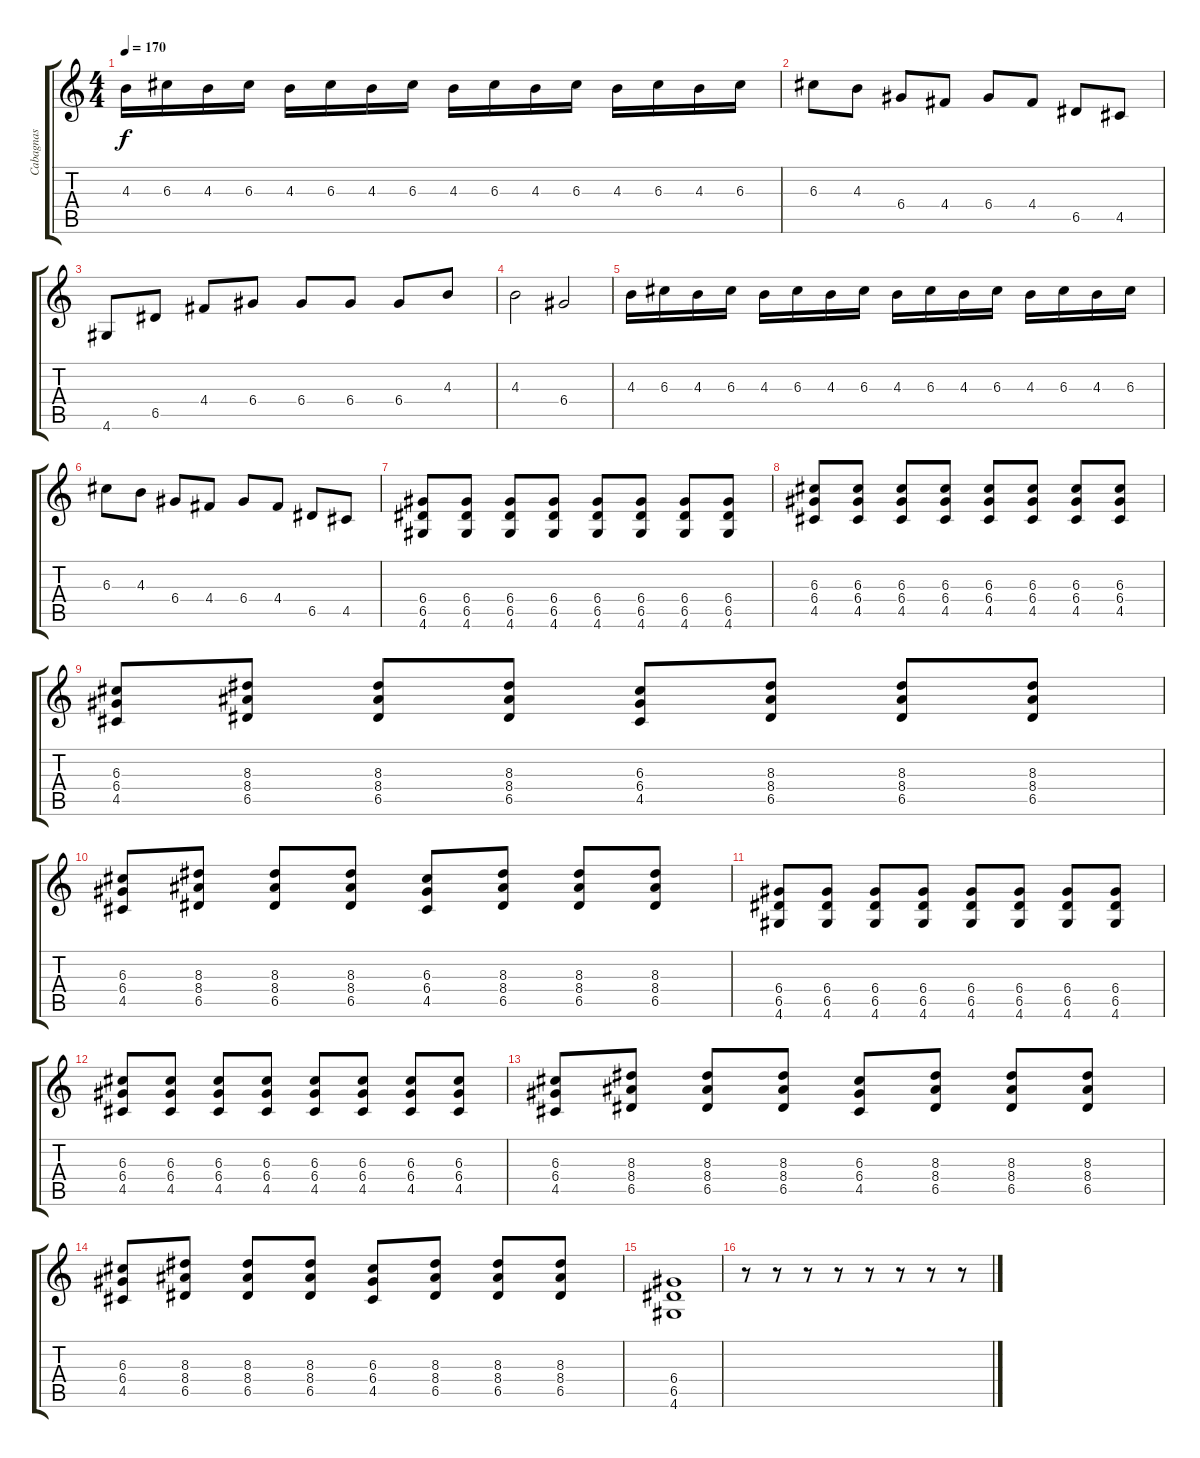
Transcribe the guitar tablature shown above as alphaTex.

\track ("Cabagnas" "Cabagnas") {instrument overdrivenguitar}
\staff {score tabs}
\tuning (E4 B3 G3 D3 A2 E2) {hide}
\ts (4 4)
\tempo 170
\clef g2
\ks c
4.3.16{dy f} 6.3.16 4.3.16 6.3.16 4.3.16 6.3.16 4.3.16 6.3.16 4.3.16 6.3.16 4.3.16 6.3.16 4.3.16 6.3.16 4.3.16 6.3.16 |
6.3.8 4.3.8 6.4.8 4.4.8 6.4.8 4.4.8 6.5.8 4.5.8 |
4.6.8 6.5.8 4.4.8 6.4.8 6.4.8 6.4.8 6.4.8 4.3.8 |
4.3.2 6.4.2 |
4.3.16 6.3.16 4.3.16 6.3.16 4.3.16 6.3.16 4.3.16 6.3.16 4.3.16 6.3.16 4.3.16 6.3.16 4.3.16 6.3.16 4.3.16 6.3.16 |
6.3.8 4.3.8 6.4.8 4.4.8 6.4.8 4.4.8 6.5.8 4.5.8 |
(6.4 6.5 4.6).8 (6.4 6.5 4.6).8 (6.4 6.5 4.6).8 (6.4 6.5 4.6).8 (6.4 6.5 4.6).8 (6.4 6.5 4.6).8 (6.4 6.5 4.6).8 (6.4 6.5 4.6).8 |
(6.3 6.4 4.5).8 (6.3 6.4 4.5).8 (6.3 6.4 4.5).8 (6.3 6.4 4.5).8 (6.3 6.4 4.5).8 (6.3 6.4 4.5).8 (6.3 6.4 4.5).8 (6.3 6.4 4.5).8 |
(6.3 6.4 4.5).8 (8.3 8.4 6.5).8 (8.3 8.4 6.5).8 (8.3 8.4 6.5).8 (6.3 6.4 4.5).8 (8.3 8.4 6.5).8 (8.3 8.4 6.5).8 (8.3 8.4 6.5).8 |
(6.3 6.4 4.5).8 (8.3 8.4 6.5).8 (8.3 8.4 6.5).8 (8.3 8.4 6.5).8 (6.3 6.4 4.5).8 (8.3 8.4 6.5).8 (8.3 8.4 6.5).8 (8.3 8.4 6.5).8 |
(6.4 6.5 4.6).8 (6.4 6.5 4.6).8 (6.4 6.5 4.6).8 (6.4 6.5 4.6).8 (6.4 6.5 4.6).8 (6.4 6.5 4.6).8 (6.4 6.5 4.6).8 (6.4 6.5 4.6).8 |
(6.3 6.4 4.5).8 (6.3 6.4 4.5).8 (6.3 6.4 4.5).8 (6.3 6.4 4.5).8 (6.3 6.4 4.5).8 (6.3 6.4 4.5).8 (6.3 6.4 4.5).8 (6.3 6.4 4.5).8 |
(6.3 6.4 4.5).8 (8.3 8.4 6.5).8 (8.3 8.4 6.5).8 (8.3 8.4 6.5).8 (6.3 6.4 4.5).8 (8.3 8.4 6.5).8 (8.3 8.4 6.5).8 (8.3 8.4 6.5).8 |
(6.3 6.4 4.5).8 (8.3 8.4 6.5).8 (8.3 8.4 6.5).8 (8.3 8.4 6.5).8 (6.3 6.4 4.5).8 (8.3 8.4 6.5).8 (8.3 8.4 6.5).8 (8.3 8.4 6.5).8 |
(6.4 6.5 4.6).1 |
r.8 r.8 r.8 r.8 r.8 r.8 r.8 r.8
